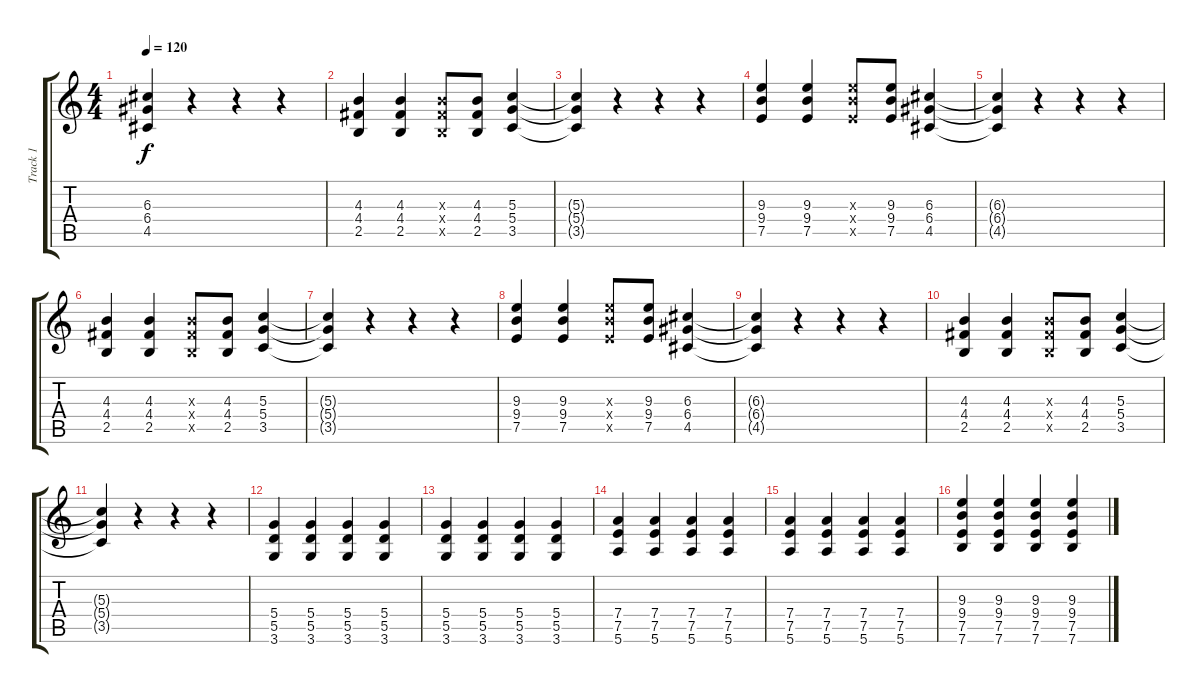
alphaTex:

\track ("Track 1" "Track 1") {instrument acousticguitarsteel}
\staff {score tabs}
\tuning (E4 B3 G3 D3 A2 E2) {hide}
\ts (4 4)
\tempo 120
\clef g2
\ks c
(6.3{t} 6.4{t} 4.5{t}).4{dy f} r.4 r.4 r.4 |
(4.3 4.4 2.5).4 (4.3 4.4 2.5).4 (4.3{x} 4.4{x} 2.5{x}).8 (4.3 4.4 2.5).8 (5.3 5.4 3.5).4 |
(5.3{t} 5.4{t} 3.5{t}).4 r.4 r.4 r.4 |
(9.3 9.4 7.5).4 (9.3 9.4 7.5).4 (9.3{x} 9.4{x} 7.5{x}).8 (9.3 9.4 7.5).8 (6.3 6.4 4.5).4 |
(6.3{t} 6.4{t} 4.5{t}).4 r.4 r.4 r.4 |
(4.3 4.4 2.5).4 (4.3 4.4 2.5).4 (4.3{x} 4.4{x} 2.5{x}).8 (4.3 4.4 2.5).8 (5.3 5.4 3.5).4 |
(5.3{t} 5.4{t} 3.5{t}).4 r.4 r.4 r.4 |
(9.3 9.4 7.5).4 (9.3 9.4 7.5).4 (9.3{x} 9.4{x} 7.5{x}).8 (9.3 9.4 7.5).8 (6.3 6.4 4.5).4 |
(6.3{t} 6.4{t} 4.5{t}).4 r.4 r.4 r.4 |
(4.3 4.4 2.5).4 (4.3 4.4 2.5).4 (4.3{x} 4.4{x} 2.5{x}).8 (4.3 4.4 2.5).8 (5.3 5.4 3.5).4 |
(5.3{t} 5.4{t} 3.5{t}).4 r.4 r.4 r.4 |
(5.4 5.5 3.6).4 (5.4 5.5 3.6).4 (5.4 5.5 3.6).4 (5.4 5.5 3.6).4 |
(5.4 5.5 3.6).4 (5.4 5.5 3.6).4 (5.4 5.5 3.6).4 (5.4 5.5 3.6).4 |
(7.4 7.5 5.6).4 (7.4 7.5 5.6).4 (7.4 7.5 5.6).4 (7.4 7.5 5.6).4 |
(7.4 7.5 5.6).4 (7.4 7.5 5.6).4 (7.4 7.5 5.6).4 (7.4 7.5 5.6).4 |
(9.3 9.4 7.5 7.6).4 (9.3 9.4 7.5 7.6).4 (9.3 9.4 7.5 7.6).4 (9.3 9.4 7.5 7.6).4
